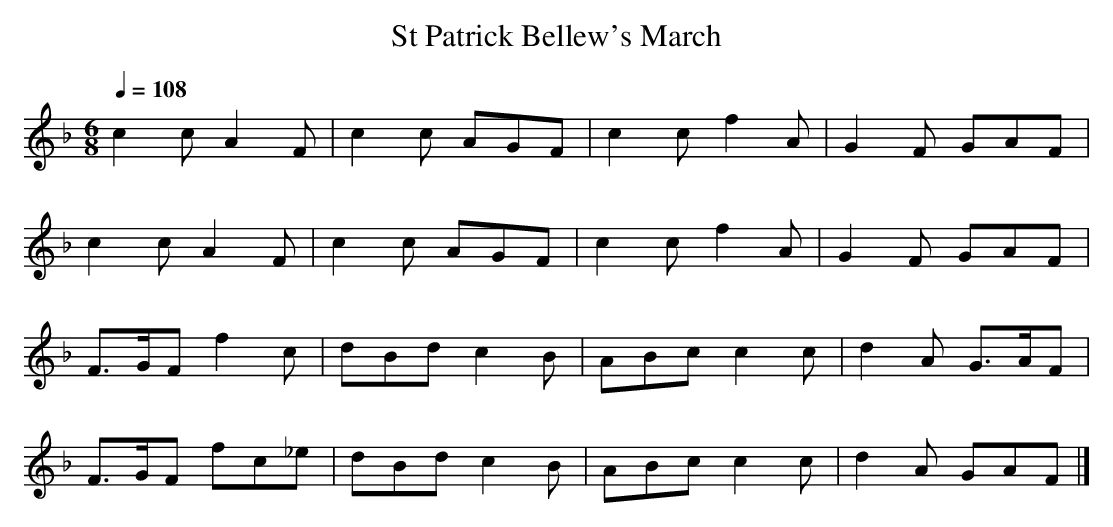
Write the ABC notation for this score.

X:1
T: St Patrick Bellew's March
M: 6/8
L: 1/8
Q: 1/4=108
K: F % 1 flats
V: 1
c2c A2F | c2c AGF | c2c f2A | G2F GAF |
c2c A2F | c2c AGF | c2c f2A | G2F GAF |
F>GF f2c | dBd c2B | ABc c2c | d2A G>AF |
F>GF fc_e | dBd c2B | ABc c2c | d2A GAF |]
